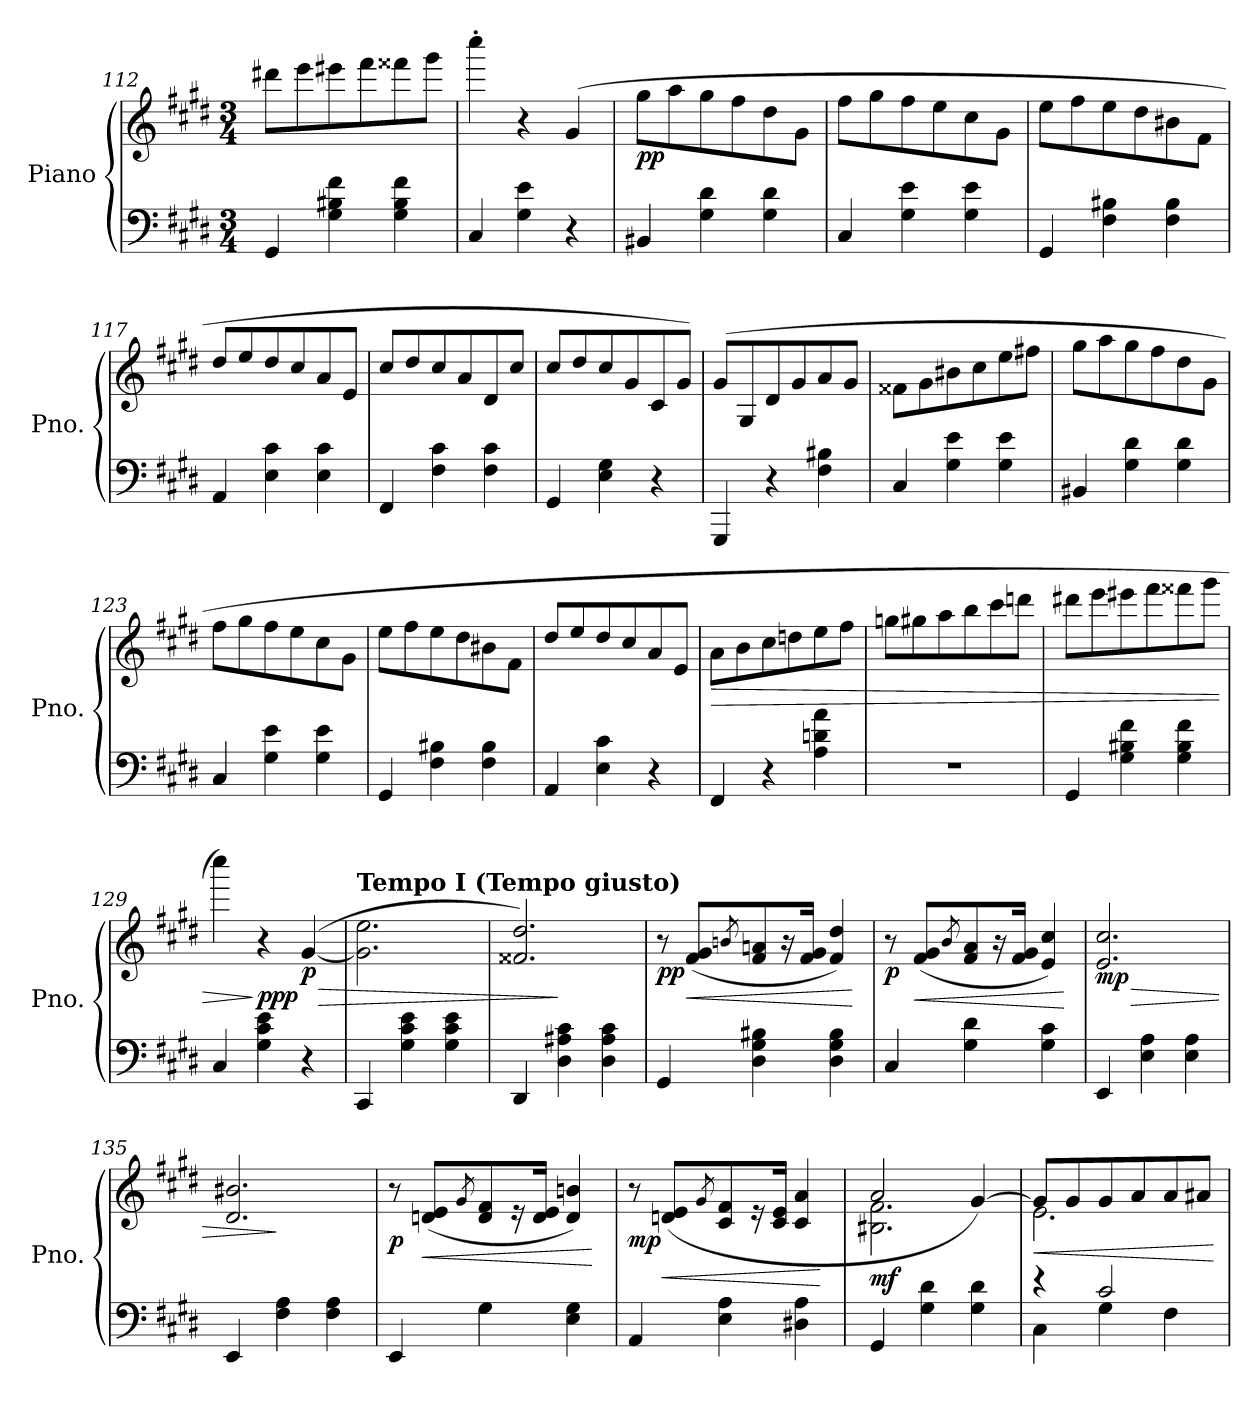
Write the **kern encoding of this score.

**kern	**kern	**dynam
*part1	*part1	*part1
*staff2	*staff1	*staff1/2
*I"Piano	*	*
*I'Pno.	*	*
!!LO:LB:g=z
*clefF4	*clefG2	*
*k[f#c#g#d#]	*k[f#c#g#d#]	*
*M3/4	*M3/4	*
=112	=112	=112
4GG#/	8ddd#X\L	.
.	8eee\	.
4G#\ 4B#X\ 4f#\	8eee#X\	.
.	8fff#\	.
4G#\ 4B#\ 4f#\	8fff##X\	.
.	8ggg#\J	.
=113	=113	=113
4C#/	4cccc#'\	.
4G#\ 4e\	4r	.
4r	(4g#/	.
=114	=114	=114
!	!	!LO:DY:b
4BB#X/	8gg#\L	pp
.	8aa\	.
4G#\ 4d#\	8gg#\	.
.	8ff#\	.
4G#\ 4d#\	8dd#\	.
.	8g#\J	.
=115	=115	=115
4C#/	8ff#\L	.
.	8gg#\	.
4G#\ 4e\	8ff#\	.
.	8ee\	.
4G#\ 4e\	8cc#\	.
.	8g#\J	.
=116	=116	=116
4GG#/	8ee\L	.
.	8ff#\	.
4F#\ 4B#X\	8ee\	.
.	8dd#\	.
4F#\ 4B#\	8b#X\	.
.	8f#\J	.
=117	=117	=117
4AA/	8dd#/L	.
.	8ee/	.
4E\ 4c#\	8dd#/	.
.	8cc#/	.
4E\ 4c#\	8a/	.
.	8e/J	.
=118	=118	=118
4FF#/	8cc#/L	.
.	8dd#/	.
4F#\ 4c#\	8cc#/	.
.	8a/	.
4F#\ 4c#\	8d#/	.
.	8cc#/J	.
!!LO:LB:g=z
=119	=119	=119
4GG#/	8cc#/L	.
.	8dd#/	.
4E\ 4G#\	8cc#/	.
.	8g#/	.
4r	8c#/	.
.	8g#/J)	.
=120	=120	=120
4GGG#/	(8g#/L	.
.	8G#/	.
4r	8d#/	.
.	8g#/	.
4F#\ 4B#X\	8a/	.
.	8g#/J	.
=121	=121	=121
4C#/	8f##X\L	.
.	8g#\	.
4G#\ 4e\	8b#X\	.
.	8cc#\	.
4G#\ 4e\	8ee\	.
.	8ff#X\J	.
=122	=122	=122
4BB#X/	8gg#\L	.
.	8aa\	.
4G#\ 4d#\	8gg#\	.
.	8ff#\	.
4G#\ 4d#\	8dd#\	.
.	8g#\J	.
=123	=123	=123
4C#/	8ff#\L	.
.	8gg#\	.
4G#\ 4e\	8ff#\	.
.	8ee\	.
4G#\ 4e\	8cc#\	.
.	8g#\J	.
=124	=124	=124
4GG#/	8ee\L	.
.	8ff#\	.
4F#\ 4B#X\	8ee\	.
.	8dd#\	.
4F#\ 4B#\	8b#X\	.
.	8f#\J	.
=125	=125	=125
4AA/	8dd#/L	.
.	8ee/	.
4E\ 4c#\	8dd#/	.
.	8cc#/	.
4r	8a/	.
.	8e/J	.
!!LO:LB:g=z
=126	=126	=126
!	!	!LO:HP:b
4FF#/	8a\L	>
.	8b\	.
4r	8cc#\	.
.	8ddn\	.
4A\ 4dn\ 4a\	8ee\	.
.	8ff#\J	.
=127	=127	=127
*^	*	*
2.r	2ryy	8ggn\L	.
.	.	8gg#X\	.
.	.	8aa\	.
.	.	8bb\	.
.	8ryy	8ccc#\	.
.	8ryy	8dddn\J	.
*v	*v	*	*
=128	=128	=128
4GG#/	8ddd#X\L	.
.	8eee\	.
4G#\ 4B#X\ 4f#\	8eee#X\	.
.	8fff#\	.
4G#\ 4B#\ 4f#\	8fff##X\	.
.	8ggg#\J	.
=129	=129	=129
4C#/	4cccc#\)	.
!	!	!LO:DY:n=1:b
4G#\ 4c#\ 4e\	4r	] ppp
!	!	!LO:HP:b
!	!	!LO:DY:n=2:b
4r	([4g#/	> p
=130	=130	=130
!	!LO:TX:a:B:t=Tempo I (Tempo giusto)	!
4CC#/	2.g#\] 2.ee\	.
4G#\ 4c#\ 4e\	.	.
4G#\ 4c#\ 4e\	.	.
=131	=131	=131
*	*^	*
4DD#/	2.f##X/ 2.dd#/)	4rAyy	.
4D#\ 4A#X\ 4c#\	.	2rAyy	]
4D#\ 4A#\ 4c#\	.	.	.
*	*v	*v	*
=132	=132	=132
!	!	!LO:DY:b
4GG#/	8r	pp
!	!	!LO:HP:b
.	(>8f#/ 8g#/L	<
.	8qbn/	.
4D#\ 4G#\ 4B#X\	8f#/ 8an/	.
.	16r	.
.	16f#/ 16g#/Jk	.
4D#\ 4G#\ 4B#\	4f#/ 4dd#/)	.
.	.	[
!!LO:LB:g=z
=133	=133	=133
!	!	!LO:DY:b
4C#/	8r	p
!	!	!LO:HP:b
.	(>8f#/ 8g#/L	<
.	8qb/	.
4G#\ 4d#\	8f#/ 8a/	.
.	16r	.
.	16f#/ 16g#/Jk	.
4G#\ 4c#\	4e/ 4cc#/)	.
.	.	[
=134	=134	=134
!	!	!LO:HP:b
!	!	!LO:DY:n=1:b
4EE/	2.e/ 2.cc#/	> mp
4E\ 4A\	.	.
4E\ 4A\	.	.
=135	=135	=135
*	*^	*
4EE/	2.d#/ 2.b#X/	4rAyy	.
4F#\ 4A\	.	2rAyy	]
4F#\ 4A\	.	.	.
*	*v	*v	*
=136	=136	=136
!	!	!LO:DY:b
4EE/	8r	p
!	!	!LO:HP:b
.	(>8dn/ 8e/L	<
.	8qg#/	.
4G#\	8d/ 8f#/	.
.	16r	.
.	16d/ 16e/Jk	.
4E\ 4G#\	4d/ 4bn/)	.
.	.	[
=137	=137	=137
!	!	!LO:DY:b
4AA/	8r	mp
!	!	!LO:HP:b
.	(>8dn/ 8e/L	<
.	8qg#/	.
4E\ 4A\	8c#/ 8f#/	.
.	16r	.
.	16c#/ 16e/Jk	.
4D#X\ 4A\	4c#/ 4a/	.
.	.	[
=138	=138	=138
*	*^	*
!	!	!	!LO:DY:b
4GG#/	2a/	2.B#X\ 2.f#\	mf
4G#\ 4d#\	.	.	.
4G#\ 4d#\	[4g#/)	.	.
=139	=139	=139	=139
*^	*	*	*
!	!	!	!	!LO:HP:b
4r	4C#\	8g#/L]	2.e\	<
.	.	8g#/	.	.
2c#/	4G#\	8g#/	.	.
.	.	8a/	.	.
.	4F#\	8a/	.	.
.	.	8a#X/J	.	.
*v	*v	*	*	*
*	*v	*v	*
.	.	[
=	=	=
*-	*-	*-
